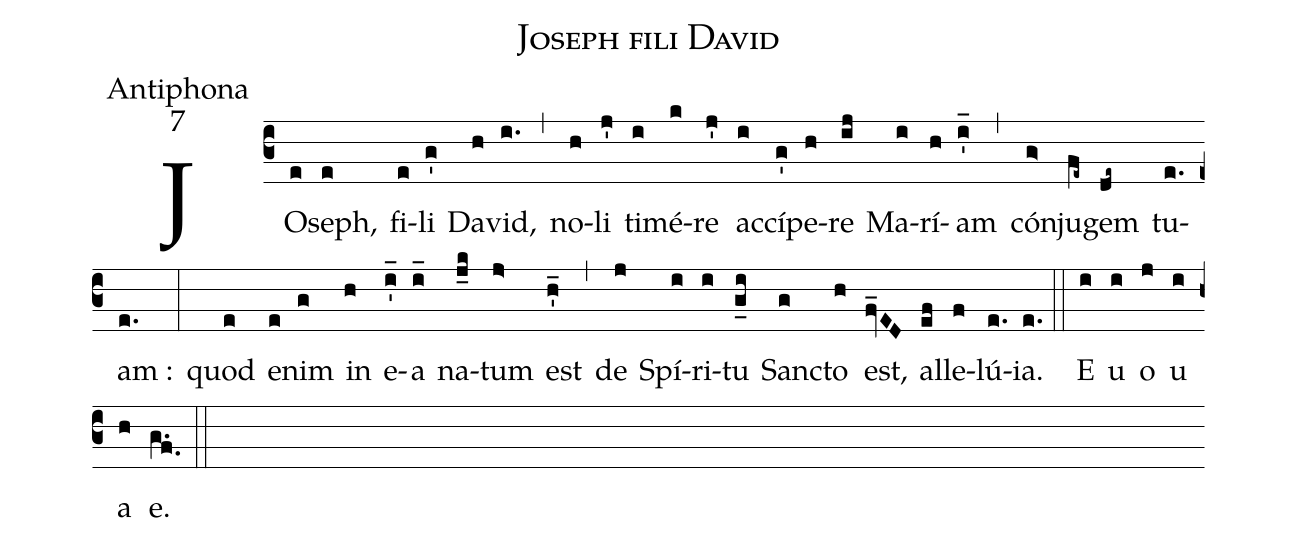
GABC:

name:Joseph fili David;
office-part:Antiphona;
mode:7;
%%
(c3) JO(e)seph,(e) fi(e)li(g') Da(h)vid,(i.) (,) no(h)li(j') ti(i)mé(k)re(j') ac(i)cí(g')pe(h)re(ij) Ma(i)rí(h)am(i'_) (,) cón(g>)ju(fe~)gem(de~) tu(e.)am :(e.) (:) quod(e) e(e)nim(g) in(h) e(i'_)a(i_) na(j_k)tum(j>) est(h'_) (,) de(j) Spí(i)ri(i)tu(g_i) San(g)cto(h) est,(fv_ED) al(ef)le(f)lú(e.)ia.(e.) (::) E(i) u(i) o(j) u(i) a(h) e.(g.f.) (::)
